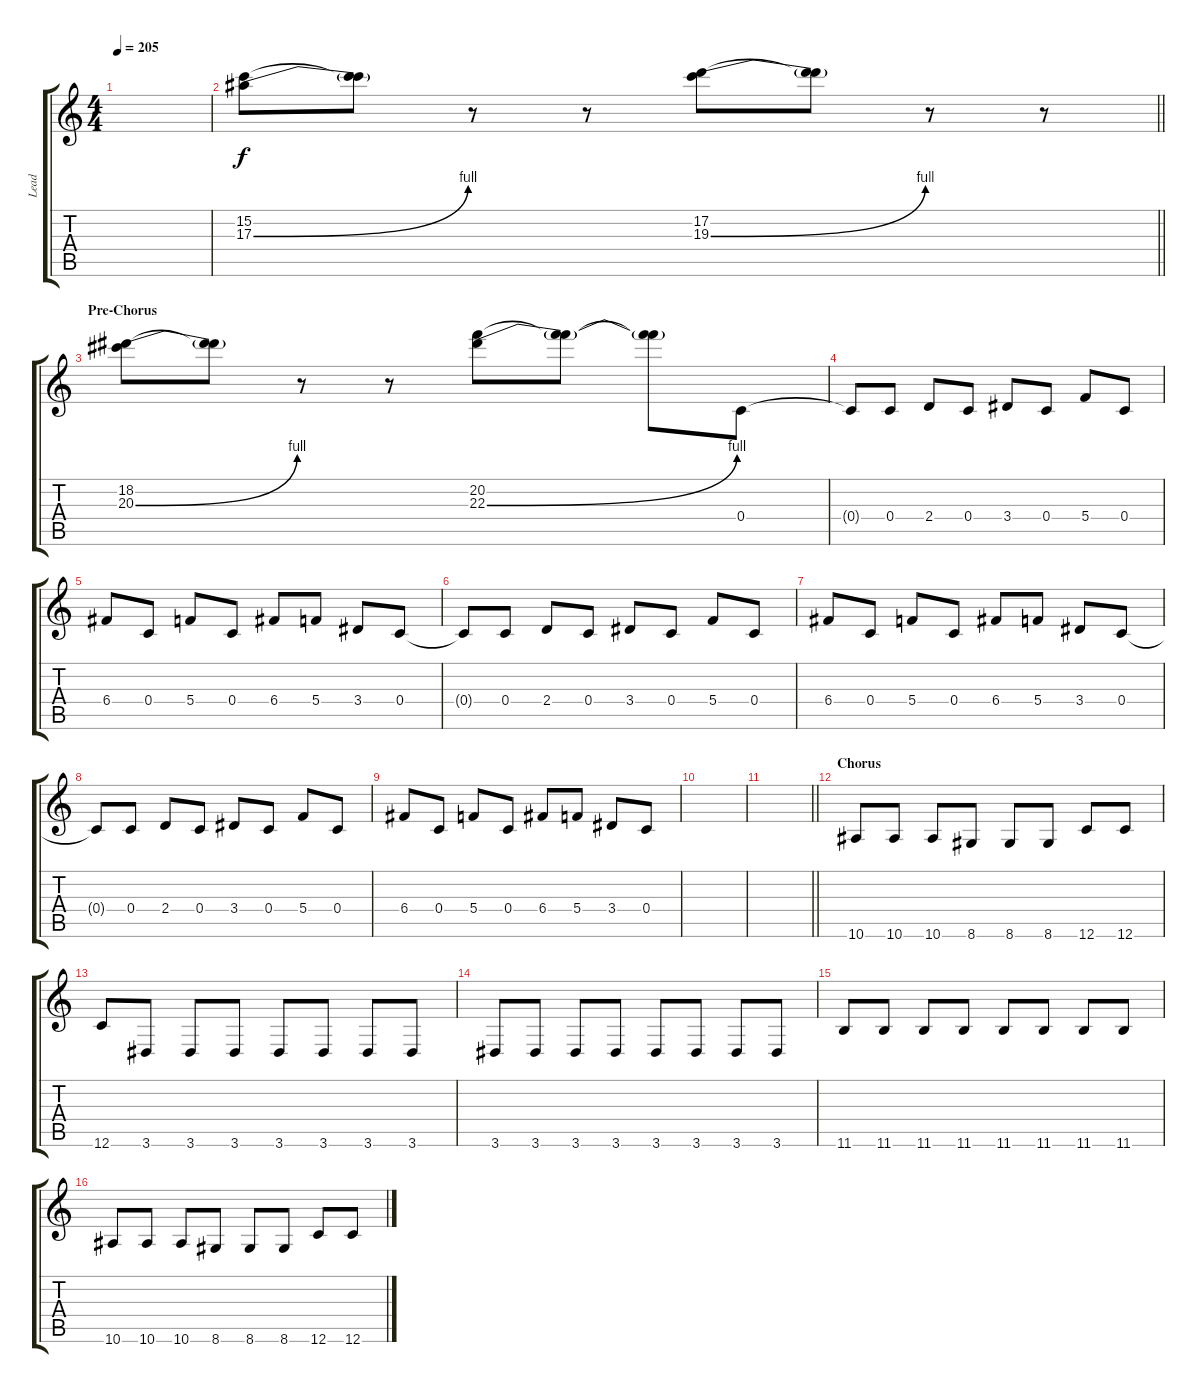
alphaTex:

\track ("Lead" "Lead") {instrument distortionguitar}
\staff {score tabs}
\tuning (D4 A3 F3 C3 G2 C2) {hide}
\ts (4 4)
\tempo 205
\clef g2
\ks c
|
\barLineRight lightlight
(15.2 17.3{be (bend 0 0 60 4)}).8 (15.2{t} 17.3{t}).8 r.8 r.8 (17.2 19.3{be (bend 0 0 60 4)}).8 (17.2{t} 19.3{t}).8 r.8 r.8 |
\section ("" "Pre-Chorus")
(18.2 20.3{be (bend 0 0 60 4)}).8 (18.2{t} 20.3{t}).8 r.8 r.8 (20.2 22.3{be (bend 0 0 60 4)}).8 (20.2{t} 22.3{t}).8 (20.2{t} 22.3{t}).8 0.4.8 |
0.4{t}.8 0.4.8 2.4.8 0.4.8 3.4.8 0.4.8 5.4.8 0.4.8 |
6.4.8 0.4.8 5.4.8 0.4.8 6.4.8 5.4.8 3.4.8 0.4.8 |
0.4{t}.8 0.4.8 2.4.8 0.4.8 3.4.8 0.4.8 5.4.8 0.4.8 |
6.4.8 0.4.8 5.4.8 0.4.8 6.4.8 5.4.8 3.4.8 0.4.8 |
0.4{t}.8 0.4.8 2.4.8 0.4.8 3.4.8 0.4.8 5.4.8 0.4.8 |
6.4.8 0.4.8 5.4.8 0.4.8 6.4.8 5.4.8 3.4.8 0.4.8 |
|
\barLineRight lightlight
|
\section ("" "Chorus")
10.6.8 10.6.8 10.6.8 8.6.8 8.6.8 8.6.8 12.6.8 12.6.8 |
12.6.8 3.6.8 3.6.8 3.6.8 3.6.8 3.6.8 3.6.8 3.6.8 |
3.6.8 3.6.8 3.6.8 3.6.8 3.6.8 3.6.8 3.6.8 3.6.8 |
11.6.8 11.6.8 11.6.8 11.6.8 11.6.8 11.6.8 11.6.8 11.6.8 |
10.6.8 10.6.8 10.6.8 8.6.8 8.6.8 8.6.8 12.6.8 12.6.8
